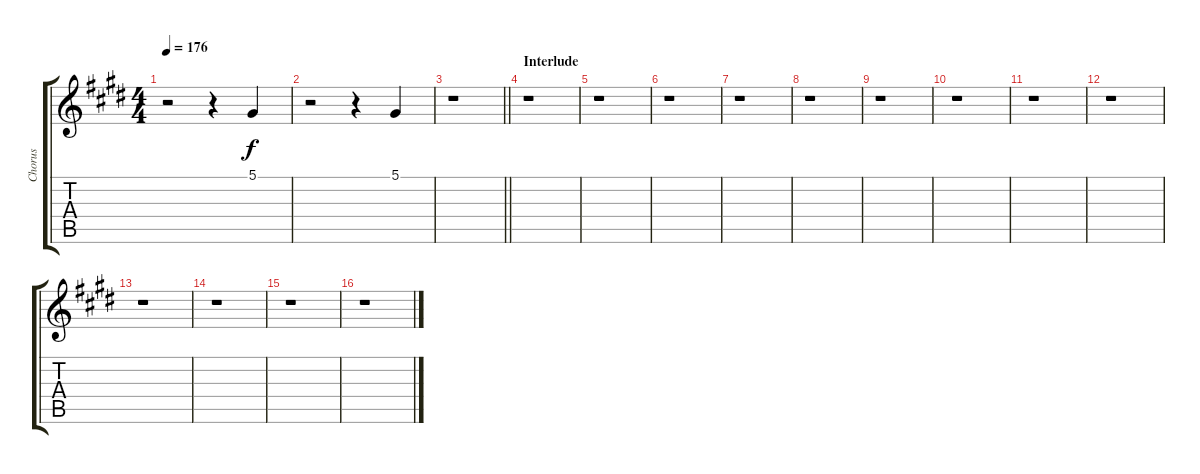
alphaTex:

\track ("Chorus" "Chorus") {instrument sopranosax}
\staff {score tabs}
\tuning (Eb4 Bb3 Gb3 Db3 Ab2 Eb2) {hide}
\ts (4 4)
\tempo 176
\clef g2
\ks c#minor
r.2{dy f} r.4 5.1.4 |
r.2 r.4 5.1.4 |
\barLineRight lightlight
r.1 |
\section ("" "Interlude")
r.1 |
r.1 |
r.1 |
r.1 |
r.1 |
r.1 |
r.1 |
r.1 |
r.1 |
r.1 |
r.1 |
r.1 |
r.1
